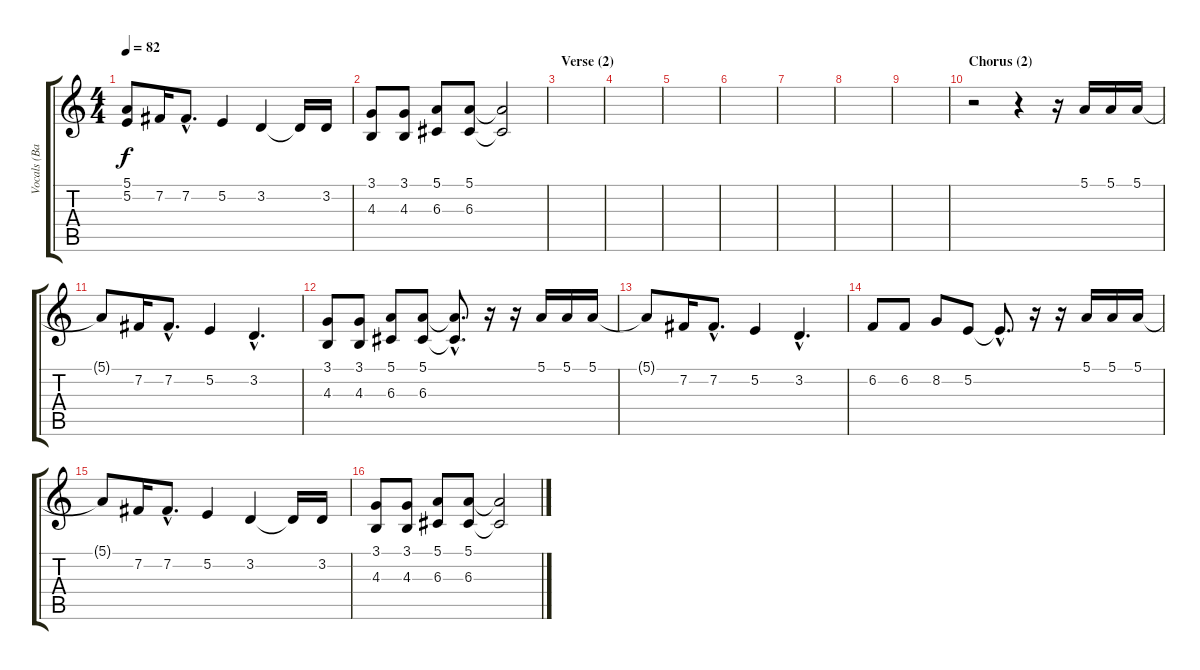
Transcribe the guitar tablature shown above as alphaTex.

\track ("Vocals (Backing)" "Vocals (Ba") {instrument synthvoice}
\staff {score tabs}
\tuning (E4 B3 G3 D3 A2 E2) {hide}
\ts (4 4)
\tempo 82
\clef g2
\ks c
(5.1{t} 5.2{t}).8{dy f} 7.2.16 7.2{hac}.8{d} 5.2.4 3.2.4 3.2{t}.16 3.2.16 |
(3.1 4.3).8 (3.1 4.3).8 (5.1 6.3).8 (5.1 6.3).8 (5.1{t} 6.3{t}).2 |
\section ("" "Verse (2)")
|
|
|
|
|
|
|
\section ("" "Chorus (2)")
r.2 r.4 r.16 5.1.16 5.1.16 5.1.16 |
5.1{t}.8 7.2.16 7.2{hac}.8{d} 5.2.4 3.2{hac}.4{d} |
(3.1 4.3).8 (3.1 4.3).8 (5.1 6.3).8 (5.1 6.3).8 (5.1{hac t} 6.3{hac t}).8{d} r.16 r.16 5.1.16 5.1.16 5.1.16 |
5.1{t}.8 7.2.16 7.2{hac}.8{d} 5.2.4 3.2{hac}.4{d} |
6.2.8 6.2.8 8.2.8 5.2.8 5.2{hac t}.8{d} r.16 r.16 5.1.16 5.1.16 5.1.16 |
5.1{t}.8 7.2.16 7.2{hac}.8{d} 5.2.4 3.2.4 3.2{t}.16 3.2.16 |
(3.1 4.3).8 (3.1 4.3).8 (5.1 6.3).8 (5.1 6.3).8 (5.1{t} 6.3{t}).2
